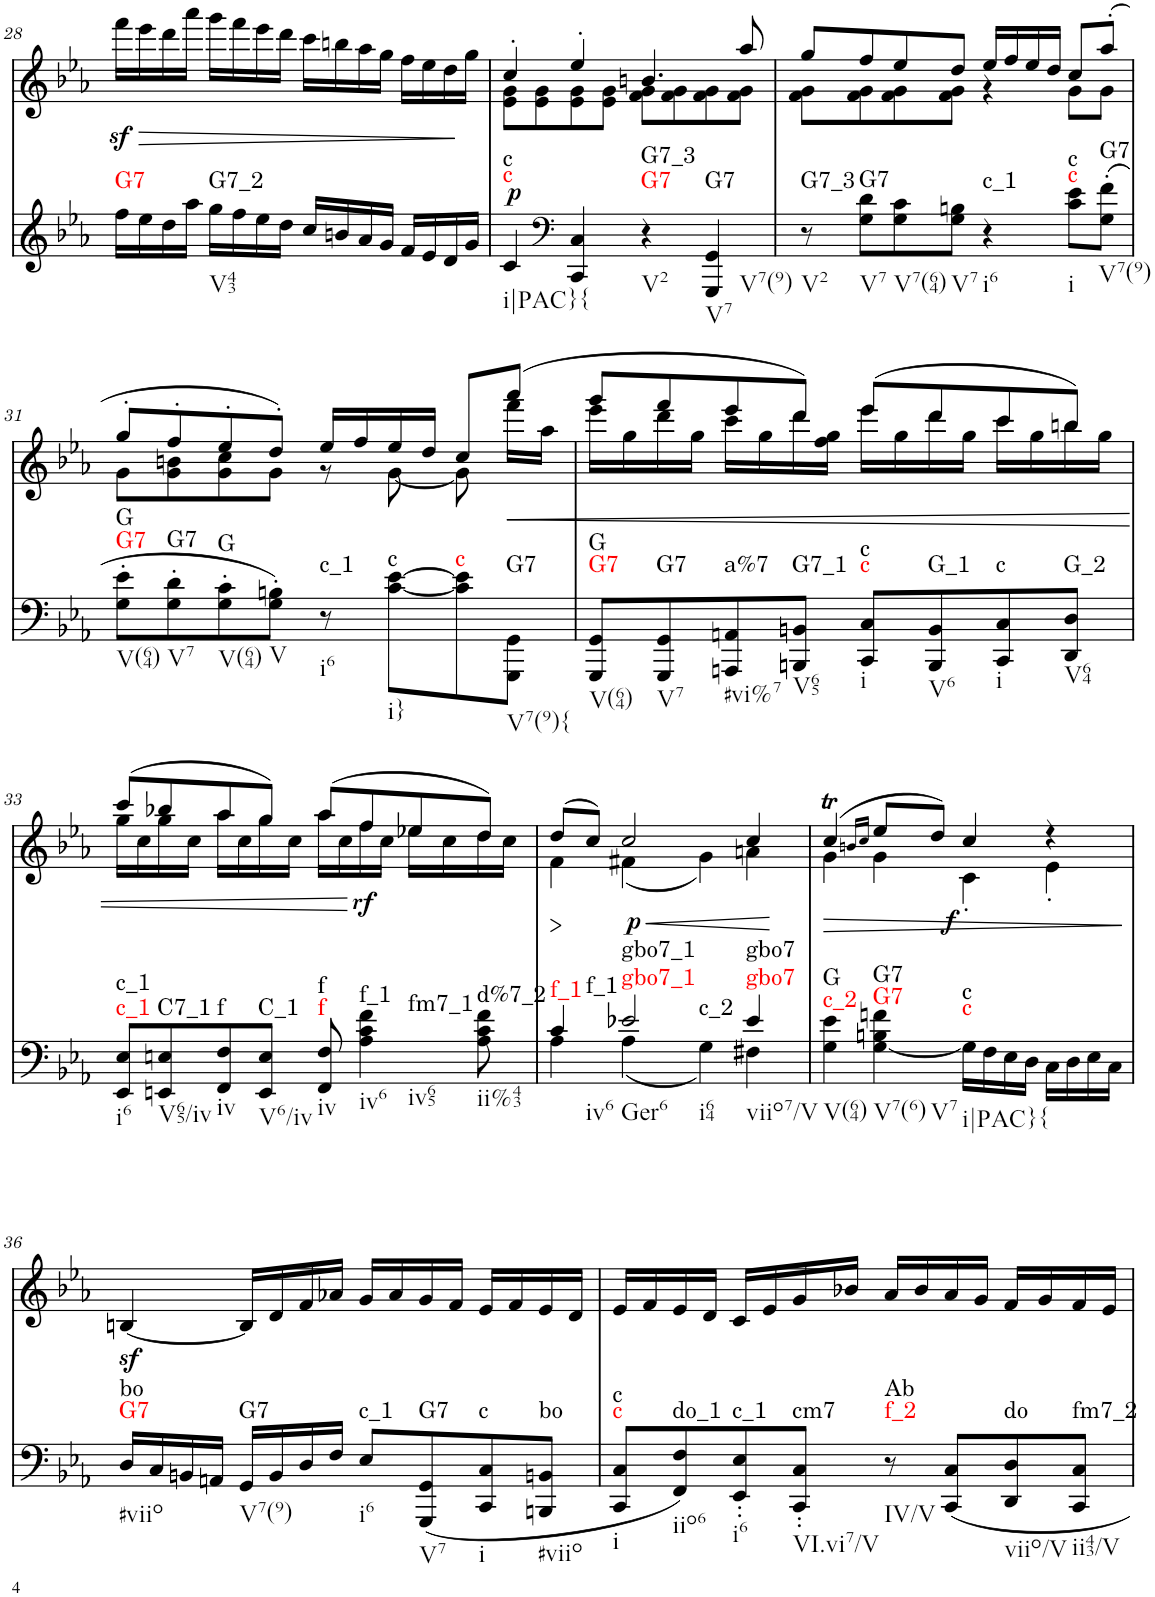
**kern	**dynam	**harte	**kern	**dynam
*part2	*part2	*part2	*part1	*part1
*staff2	*staff2	*	*staff1	*staff1
*I"piano	*	*	*I"piano	*
*I'Pno	*	*	*I'Pno	*
!!LO:PB:g=z
*clefG2	*	*	*clefG2	*
*k[b-e-a-]	*	*	*k[b-e-a-]	*
*c:	*	*	*c:	*
*M4/4	*	*	*M4/4	*
=28	=28	=28	=28	=28
!	!	!LO:H:kt=G7	!	!LO:HP:b
16ff\LL	.	N	16fffz<\LL	>
16ee-\	.	.	16eee-\	.
16dd\	.	.	16ddd\	.
16aa-\JJ	.	.	16aaa-\JJ	.
!	!	!LO:H:kt=G7_2	!	!
16gg\LL	.	N	16ggg\LL	.
16ff\	.	.	16fff\	.
16ee-\	.	.	16eee-\	.
16dd\JJ	.	.	16ddd\JJ	.
16cc/LL	.	.	16ccc\LL	.
16bn/	.	.	16bbn\	.
16a-/	.	.	16aa-\	.
16g/JJ	.	.	16gg\JJ	.
16f/LL	.	.	16ff\LL	.
16e-/	.	.	16ee-\	.
16d/	.	.	16dd\	.
16g/JJ	.	.	16gg\JJ	.
=29	=29	=29	=29	=29
*	*	*	*^	*
!	!LO:DY:a	!LO:H:n=1:kt=c	!	!	!
!	!	!LO:H:n=2:kt=c	!	!	!
4c/	p	N N	4cc'/	8e-\ 8g\L	.
.	.	.	.	8e-\ 8g\	.
*clefF4	*	*	*	*	*
4CC/ 4C/	.	.	4ee-'/	8e-\ 8g\	.
.	.	.	.	8e-\ 8g\J	.
!	!	!LO:H:n=1:kt=G7	!	!	!
!	!	!LO:H:n=2:kt=G7_3	!	!	!
4r	.	N N	4.bn/	8f\ 8g\L	.
.	.	.	.	8f\ 8g\	.
!	!	!LO:H:kt=G7	!	!	!
4GGG/ 4GG/	.	N	.	8f\ 8g\	.
.	.	.	8aa-/	8f\ 8g\J	.
=30	=30	=30	=30	=30	=30
!	!	!LO:H:kt=G7_3	!	!	!
8r	.	N	8gg/L	8f\ 8g\L	.
!	!	!LO:H:kt=G7	!	!	!
8G\ 8d\L	.	N	8ff/	8f\ 8g\	.
8G\ 8c\	.	.	8ee-/	8f\ 8g\	.
8G\ 8Bn\J	.	.	8dd/J	8f\ 8g\J	.
!	!	!LO:H:kt=c_1	!	!	!
4r	.	N	16ee-/LL	4r	.
.	.	.	16ff/	.	.
.	.	.	16ee-/	.	.
.	.	.	16dd/JJ	.	.
!	!	!LO:H:n=1:kt=c	!	!	!
!	!	!LO:H:n=2:kt=c	!	!	!
8c\ 8e-\L	.	N N	8cc/L	8g\L	.
!	!	!LO:H:kt=G7	!	!	!
(8G\' 8f\'J	.	N	(8aa-'/J	8g\J	.
!!LO:LB:g=z	!!
=31	=31	=31	=31	=31	=31
!	!	!LO:H:n=1:kt=G7	!	!	!
!	!	!LO:H:n=2:kt=G	!	!	!
8G\' 8e-\'L	.	N N	8gg'/L	8g\L	.
!	!	!LO:H:kt=G7	!	!	!
8G\' 8d\'	.	N	8ff'/	8g\ 8bn\	.
!	!	!LO:H:kt=G	!	!	!
8G\' 8c\'	.	N	8ee-'/	8g\ 8cc\	.
8G\' 8Bn\'J)	.	.	8dd'/J)	8g\J	.
!	!	!LO:H:kt=c_1	!	!	!
8r	.	N	16ee-/LL	8r	.
.	.	.	16ff/	.	.
!	!	!LO:H:kt=c	!	!	!
[8c\ [8e-\L	.	N	16ee-/	[8g\	.
.	.	.	16dd/JJ	.	.
!	!	!LO:H:kt=c	!	!	!
8c\] 8e-\]	.	N	8cc/L	8g\]	.
!	!	!LO:H:kt=G7	!	!	!LO:HP:b
8GGG\ 8GG\J	.	N	(8aaa-/J	16fff\LL	<
.	.	.	.	16aa-\JJ	.
=32	=32	=32	=32	=32	=32
!	!	!LO:H:n=1:kt=G7	!	!	!
!	!	!LO:H:n=2:kt=G	!	!	!
8GGG/ 8GG/L	.	N N	8ggg/L	16eee-\LL	.
.	.	.	.	16gg\	.
!	!	!LO:H:kt=G7	!	!	!
8GGG/ 8GG/	.	N	8fff/	16ddd\	.
.	.	.	.	16gg\JJ	.
!	!	!LO:H:kt=a%7	!	!	!
8AAAn/ 8AAn/	.	N	8eee-/	16ccc\LL	.
.	.	.	.	16gg\	.
!	!	!LO:H:kt=G7_1	!	!	!
8BBBn/ 8BBn/J	.	N	8ddd/J)	16ddd\	.
.	.	.	.	16ff\ 16gg\JJ	.
!	!	!LO:H:n=1:kt=c	!	!	!
!	!	!LO:H:n=2:kt=c	!	!	!
8CC/ 8C/L	.	N N	(8eee-/L	16eee-\LL	.
.	.	.	.	16gg\	.
!	!	!LO:H:kt=G_1	!	!	!
8BBB/ 8BB/	.	N	8ddd/	16ddd\	.
.	.	.	.	16gg\JJ	.
!	!	!LO:H:kt=c	!	!	!
8CC/ 8C/	.	N	8ccc/	16ccc\LL	.
.	.	.	.	16gg\	.
!	!	!LO:H:kt=G_2	!	!	!
8DD/ 8D/J	.	N	8bbn/J)	16bb\	.
.	.	.	.	16gg\JJ	.
!!LO:LB:g=z	!!
=33	=33	=33	=33	=33	=33
!	!	!LO:H:n=1:kt=c_1	!	!	!
!	!	!LO:H:n=2:kt=c_1	!	!	!
8EE-/ 8E-/L	.	N N	(8ccc/L	16gg\LL	.
.	.	.	.	16cc\	.
!	!	!LO:H:kt=C7_1	!	!	!
8EEn/ 8En/	.	N	8bb-X/	16gg\	.
.	.	.	.	16cc\JJ	.
!	!	!LO:H:kt=f	!	!	!
8FF/ 8F/	.	N	8aa-/	16aa-\LL	.
.	.	.	.	16cc\	.
!	!	!LO:H:kt=C_1	!	!	!
8EE/ 8E/J	.	N	8gg/J)	16gg\	.
.	.	.	.	16cc\JJ	.
!	!	!LO:H:n=1:kt=f	!	!	!
!	!	!LO:H:n=2:kt=f	!	!	!
8FF/ 8F/	.	N N	(8aa-/L	16aa-\LL	.
.	.	.	.	16cc\	.
!	!	!LO:H:n=1:kt=f_1	!	!	!LO:DY:n=1:b
!	!	!LO:H:n=2:kt=fm7_1	!	!	!
4A-\ 4c\ 4f\	.	N N	8ff/	16ff\	] rf
.	.	.	.	16cc\JJ	.
.	.	.	8ee-X/	16ee-\LL	.
.	.	.	.	16cc\	.
!	!	!LO:H:kt=d%7_2	!	!	!
8A-\ 8c\ 8f\	.	N	8dd/J)	16dd\	.
.	.	.	.	16cc\JJ	.
=34	=34	=34	=34	=34	=34
*^	*	*	*	*	*
!	!	!	!LO:H:n=1:kt=f_1	!	!	!LO:HP:b
!	!	!	!LO:H:n=2:kt=f_1	!	!	!
4c/	4A-\	.	N N	(8dd/L	4f\	>
.	.	.	.	8cc/J)	.	.
!	!	!	!	!	!	!LO:HP:b
!	!	!	!LO:H:n=1:kt=gbo7_1	!	!	!LO:DY:n=1:b
!	!	!	!LO:H:n=2:kt=gbo7_1	!	!	!
!	!	!	!LO:H:n=3:kt=Ger6	!	!	!
!	!	!	!LO:H:n=4:kt=c_2	!	!	!
2e-X/	(4A-\	.	N N N N	2cc/	(4f#X\	< p
.	4G\)	.	.	.	4g\)	.
!	!	!	!LO:H:n=1:kt=gbo7	!	!	!
!	!	!	!LO:H:n=2:kt=gbo7	!	!	!
4e-/	4F#X\	.	N N	4cc/	4an\	.
*v	*v	*	*	*	*	*
*	*	*	*v	*v	*
.	.	.	.	[ [
=35	=35	=35	=35	=35
*	*	*	*^	*
!	!	!LO:H:n=1:kt=c_2	!	!	!
!	!	!LO:H:n=2:kt=G	!	!	!
4G\ 4e-\	.	N N	(4ccT/	4g\	.
.	.	.	16qbn/LL	.	.
.	.	.	16qcc/JJ	.	.
!	!	!LO:H:n=1:kt=G7	!	!	!
!	!	!LO:H:n=2:kt=G7	!	!	!
[4G\ 4Bn\ 4fn\	.	N N	8ee-/L	4g\	.
.	.	.	8dd/J)	.	.
!	!	!LO:H:n=1:kt=c	!	!	!LO:DY:b
!	!	!LO:H:n=2:kt=c	!	!	!
16G\LL]	.	N N	4cc/	4c'\	f
16F\	.	.	.	.	.
16E-\	.	.	.	.	.
16D\JJ	.	.	.	.	.
16C\LL	.	.	4r	4e-'\	.
16D\	.	.	.	.	.
16E-\	.	.	.	.	.
16C\JJ	.	.	.	.	.
*	*	*	*v	*v	*
.	.	.	.	]
!!LO:LB:g=z
=36	=36	=36	=36	=36
!	!	!LO:H:n=1:kt=G7	!	!
!	!	!LO:H:n=2:kt=bo	!	!
16D/LL	.	N N	[4Bnz</	.
16C/	.	.	.	.
16BBn/	.	.	.	.
16AAn/JJ	.	.	.	.
!	!	!LO:H:kt=G7	!	!
16GG/LL	.	N	16B/LL]	.
16BB/	.	.	16d/	.
16D/	.	.	16f/	.
16F/JJ	.	.	16a-X/JJ	.
!	!	!LO:H:kt=c_1	!	!
8E-/L	.	N	16g/LL	.
.	.	.	16a-/	.
!	!	!LO:H:kt=G7	!	!
(8GGG/ 8GG/	.	N	16g/	.
.	.	.	16f/JJ	.
!	!	!LO:H:kt=c	!	!
8CC/ 8C/	.	N	16e-/LL	.
.	.	.	16f/	.
!	!	!LO:H:kt=bo	!	!
8BBBn/ 8BBn/J	.	N	16e-/	.
.	.	.	16d/JJ	.
=37	=37	=37	=37	=37
!	!	!LO:H:n=1:kt=c	!	!
!	!	!LO:H:n=2:kt=c	!	!
8CC/ 8C/L	.	N N	16e-/LL	.
.	.	.	16f/	.
!	!	!LO:H:kt=do_1	!	!
8FF/ 8F/)	.	N	16e-/	.
.	.	.	16d/JJ	.
!	!	!LO:H:kt=c_1	!	!
8EE-/' 8E-/'	.	N	16c/LL	.
.	.	.	16e-/	.
!	!	!LO:H:kt=cm7	!	!
8CC/' 8C/'J	.	N	16g/	.
.	.	.	16b-X/JJ	.
!	!	!LO:H:n=1:kt=f_2	!	!
!	!	!LO:H:n=2:kt=Ab	!	!
8r	.	N N	16a-/LL	.
.	.	.	16b-/	.
8CC/ 8C/L	.	.	16a-/	.
.	.	.	16g/JJ	.
!	!	!LO:H:kt=do	!	!
8DD/ 8D/	.	N	16f/LL	.
.	.	.	16g/	.
!	!	!LO:H:kt=fm7_2	!	!
8CC/ 8C/J	.	N	16f/	.
.	.	.	16e-/JJ	.
=	=	=	=	=
*-	*-	*-	*-	*-
